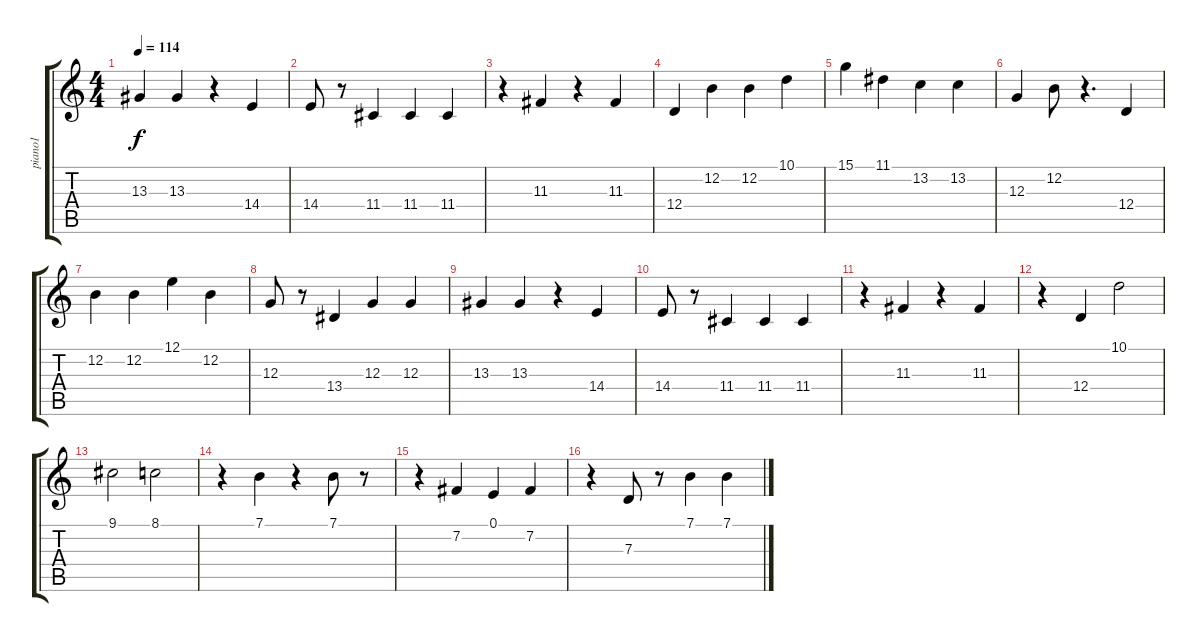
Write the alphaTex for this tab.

\track ("piano1              " "piano1    ") {instrument acousticgrandpiano}
\staff {score tabs}
\tuning (E4 B3 G3 D3 A2 E2) {hide}
\ts (4 4)
\tempo 114
\clef g2
\ks c
13.3.4{dy f} 13.3.4 r.4 14.4.4 |
14.4.8 r.8 11.4.4 11.4.4 11.4.4 |
r.4 11.3.4 r.4 11.3.4 |
12.4.4 12.2.4 12.2.4 10.1.4 |
15.1.4 11.1.4 13.2.4 13.2.4 |
12.3.4 12.2.8 r.4{d} 12.4.4 |
12.2.4 12.2.4 12.1.4 12.2.4 |
12.3.8 r.8 13.4.4 12.3.4 12.3.4 |
13.3.4 13.3.4 r.4 14.4.4 |
14.4.8 r.8 11.4.4 11.4.4 11.4.4 |
r.4 11.3.4 r.4 11.3.4 |
r.4 12.4.4 10.1.2 |
9.1.2 8.1.2 |
r.4 7.1.4 r.4 7.1.8 r.8 |
r.4 7.2.4 0.1.4 7.2.4 |
r.4 7.3.8 r.8 7.1.4 7.1.4
